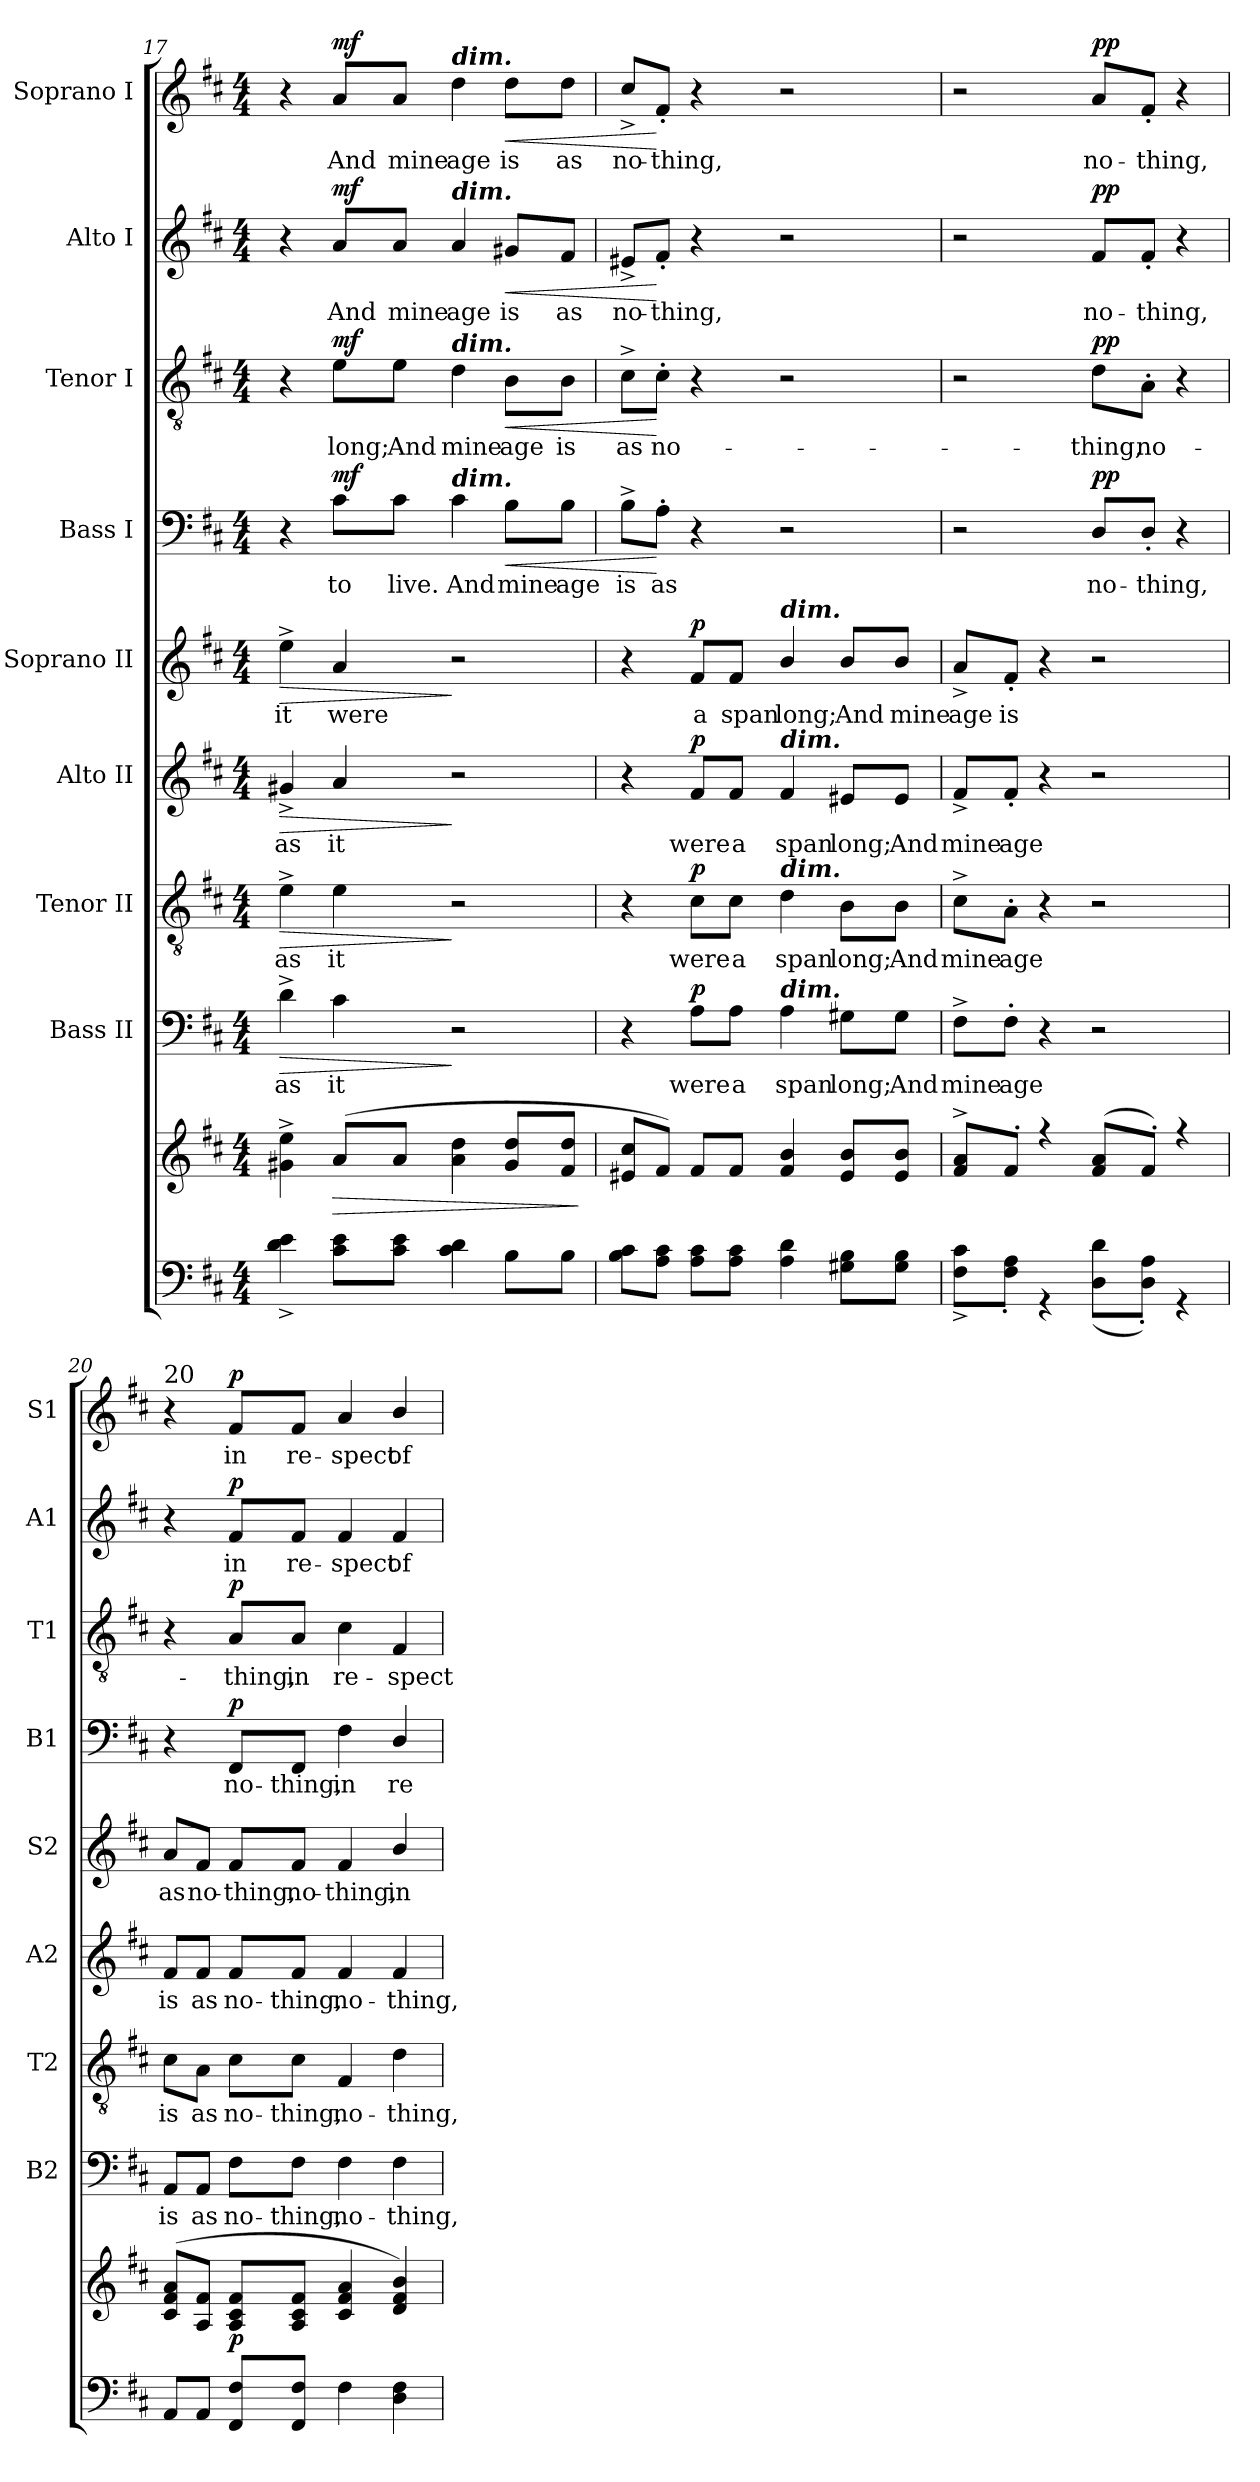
**kern	**dynam	**kern	**dynam	**kern	**text	**dynam	**kern	**text	**dynam	**kern	**text	**dynam	**kern	**text	**dynam	**kern	**text	**dynam	**kern	**text	**dynam	**kern	**text	**dynam	**kern	**text	**dynam
*part10	*part10	*part9	*part9	*part8	*part8	*part8	*part7	*part7	*part7	*part6	*part6	*part6	*part5	*part5	*part5	*part4	*part4	*part4	*part3	*part3	*part3	*part2	*part2	*part2	*part1	*part1	*part1
*staff10	*staff10	*staff9	*staff9	*staff8	*staff8	*staff8	*staff7	*staff7	*staff7	*staff6	*staff6	*staff6	*staff5	*staff5	*staff5	*staff4	*staff4	*staff4	*staff3	*staff3	*staff3	*staff2	*staff2	*staff2	*staff1	*staff1	*staff1
*	*	*	*	*I"Bass II	*	*	*I"Tenor II	*	*	*I"Alto II	*	*	*I"Soprano II	*	*	*I"Bass I	*	*	*I"Tenor I	*	*	*I"Alto I	*	*	*I"Soprano I	*	*
*	*	*	*	*I'B2	*	*	*I'T2	*	*	*I'A2	*	*	*I'S2	*	*	*I'B1	*	*	*I'T1	*	*	*I'A1	*	*	*I'S1	*	*
!!LO:LB:g=z
*clefF4	*	*clefG2	*	*clefF4	*	*	*clefGv2	*	*	*clefG2	*	*	*clefG2	*	*	*clefF4	*	*	*clefGv2	*	*	*clefG2	*	*	*clefG2	*	*
*k[f#c#]	*	*k[f#c#]	*	*k[f#c#]	*	*	*k[f#c#]	*	*	*k[f#c#]	*	*	*k[f#c#]	*	*	*k[f#c#]	*	*	*k[f#c#]	*	*	*k[f#c#]	*	*	*k[f#c#]	*	*
*D:	*	*D:	*	*D:	*	*	*D:	*	*	*D:	*	*	*D:	*	*	*D:	*	*	*D:	*	*	*D:	*	*	*D:	*	*
*M4/4	*	*M4/4	*	*M4/4	*	*	*M4/4	*	*	*M4/4	*	*	*M4/4	*	*	*M4/4	*	*	*M4/4	*	*	*M4/4	*	*	*M4/4	*	*
=17	=17	=17	=17	=17	=17	=17	=17	=17	=17	=17	=17	=17	=17	=17	=17	=17	=17	=17	=17	=17	=17	=17	=17	=17	=17	=17	=17
*^	*	*^	*	*	*	*	*	*	*	*	*	*	*	*	*	*	*	*	*	*	*	*	*	*	*	*	*
!	!	!	!	!	!	!	!LO:LY:b	!LO:HP:b	!	!LO:LY:b	!LO:HP:b	!	!LO:LY:b	!LO:HP:b	!	!LO:LY:b	!LO:HP:b	!	!	!	!	!	!	!	!	!	!	!	!
1ryy	4d\^> 4e\^>	.	4g#\^> 4ee\^>	1ryy	.	4d^>\	as	>	4e^>\	as	>	4g#X^</	as	>	4ee^>\	it	>	4r	.	.	4r	.	.	4r	.	.	4r	.	.
!	!	!	!	!	!LO:HP:b	!	!LO:LY:b	!	!	!LO:LY:b	!	!	!LO:LY:b	!	!	!LO:LY:b	!	!	!LO:LY:b	!LO:DY:b	!	!LO:LY:b	!LO:DY:b	!	!LO:LY:b	!LO:DY:b	!	!LO:LY:b	!LO:DY:b
.	8c#\ 8e\L	.	(>8a/L	.	>	4c#\	it	.	4e\	it	.	4a/	it	.	4a/	were	.	8c#\L	to	mf	8e\L	long;	mf	8a/L	And	mf	8a/L	And	mf
!	!	!	!	!	!	!	!	!	!	!	!	!	!	!	!	!	!	!	!LO:LY:b	!	!	!LO:LY:b	!	!	!LO:LY:b	!	!	!LO:LY:b	!
.	8c#\ 8e\J	.	8a/J	.	.	.	.	.	.	.	.	.	.	.	.	.	.	8c#\J	live.	.	8e\J	And	.	8a/J	mine	.	8a/J	mine	.
!	!	!	!	!	!	!	!	!	!	!	!	!	!	!	!	!	!	!	!	!	!	!	!	!	!	!	!LO:TX:a:Bi:t=dim.	!	!
!	!	!	!	!	!	!	!	!	!	!	!	!	!	!	!	!	!	!	!	!	!	!	!	!LO:TX:a:Bi:t=dim.	!	!	!	!	!
!	!	!	!	!	!	!	!	!	!	!	!	!	!	!	!	!	!	!	!	!	!LO:TX:a:Bi:t=dim.	!	!	!	!	!	!	!	!
!	!	!	!	!	!	!	!	!	!	!	!	!	!	!	!	!	!	!LO:TX:a:Bi:t=dim.	!	!	!	!	!	!	!	!	!	!	!
!	!	!	!	!	!	!	!	!	!	!	!	!	!	!	!	!	!	!	!LO:LY:b	!	!	!LO:LY:b	!	!	!LO:LY:b	!	!	!LO:LY:b	!
.	4c#\ 4d\	.	4a\ 4dd\	.	.	2r	.	]	2r	.	]	2r	.	]	2r	.	]	4c#\	And	.	4d\	mine	.	4a/	age	.	4dd\	age	.
!	!	!	!	!	!	!	!	!	!	!	!	!	!	!	!	!	!	!	!LO:LY:b	!LO:HP:b	!	!LO:LY:b	!LO:HP:b	!	!LO:LY:b	!LO:HP:b	!	!LO:LY:b	!LO:HP:b
.	8B\L	.	8g#/ 8dd/L	.	.	.	.	.	.	.	.	.	.	.	.	.	.	8B\L	mine	<	8B\L	age	<	8g#X/L	is	<	8dd\L	is	<
!	!	!	!	!	!	!	!	!	!	!	!	!	!	!	!	!	!	!	!LO:LY:b	!	!	!LO:LY:b	!	!	!LO:LY:b	!	!	!LO:LY:b	!
.	8B\J	.	8f#/ 8dd/J	.	.	.	.	.	.	.	.	.	.	.	.	.	.	8B\J	age	.	8B\J	is	.	8f#/J	as	.	8dd\J	as	.
*v	*v	*	*	*	*	*	*	*	*	*	*	*	*	*	*	*	*	*	*	*	*	*	*	*	*	*	*	*	*
*	*	*v	*v	*	*	*	*	*	*	*	*	*	*	*	*	*	*	*	*	*	*	*	*	*	*	*	*	*
.	.	.	]	.	.	.	.	.	.	.	.	.	.	.	.	.	.	.	.	.	.	.	.	.	.	.	.
=18	=18	=18	=18	=18	=18	=18	=18	=18	=18	=18	=18	=18	=18	=18	=18	=18	=18	=18	=18	=18	=18	=18	=18	=18	=18	=18	=18
*^	*	*^	*	*	*	*	*	*	*	*	*	*	*	*	*	*	*	*	*	*	*	*	*	*	*	*	*
!	!	!	!	!	!	!	!	!	!	!	!	!	!	!	!	!	!	!	!LO:LY:b	!	!	!LO:LY:b	!	!	!LO:LY:b	!	!	!LO:LY:b	!
1ryy	8B\ 8c#\L	.	8e#X/ 8cc#/L	1ryy	.	4r	.	.	4r	.	.	4r	.	.	4r	.	.	8B^>\L	is	.	8c#^>\L	as	.	8e#X^</L	no-	.	8cc#^>/L	no-	.
!	!	!	!	!	!	!	!	!	!	!	!	!	!	!	!	!	!	!	!LO:LY:b	!	!	!LO:LY:b	!	!	!LO:LY:b	!	!	!LO:LY:b	!
.	8A\ 8c#\J	.	8f#/J)	.	.	.	.	.	.	.	.	.	.	.	.	.	.	8A'>\J	as	[	8c#'>\J	no-	[	8f#'</J	-thing,	[	8f#'</J	-thing,	[
!	!	!	!	!	!	!	!LO:LY:b	!LO:DY:b	!	!LO:LY:b	!LO:DY:b	!	!LO:LY:b	!LO:DY:b	!	!LO:LY:b	!LO:DY:b	!	!	!	!	!	!	!	!	!	!	!	!
.	8A\ 8c#\L	.	8f#/L	.	.	8A\L	were	p	8c#\L	were	p	8f#/L	were	p	8f#/L	a	p	4r	.	.	4r	.	.	4r	.	.	4r	.	.
!	!	!	!	!	!	!	!LO:LY:b	!	!	!LO:LY:b	!	!	!LO:LY:b	!	!	!LO:LY:b	!	!	!	!	!	!	!	!	!	!	!	!	!
.	8A\ 8c#\J	.	8f#/J	.	.	8A\J	a	.	8c#\J	a	.	8f#/J	a	.	8f#/J	span	.	.	.	.	.	.	.	.	.	.	.	.	.
!	!	!	!	!	!	!	!	!	!	!	!	!	!	!	!LO:TX:a:Bi:t=dim.	!	!	!	!	!	!	!	!	!	!	!	!	!	!
!	!	!	!	!	!	!	!	!	!	!	!	!LO:TX:a:Bi:t=dim.	!	!	!	!	!	!	!	!	!	!	!	!	!	!	!	!	!
!	!	!	!	!	!	!	!	!	!LO:TX:a:Bi:t=dim.	!	!	!	!	!	!	!	!	!	!	!	!	!	!	!	!	!	!	!	!
!	!	!	!	!	!	!LO:TX:a:Bi:t=dim.	!	!	!	!	!	!	!	!	!	!	!	!	!	!	!	!	!	!	!	!	!	!	!
!	!	!	!	!	!	!	!LO:LY:b	!	!	!LO:LY:b	!	!	!LO:LY:b	!	!	!LO:LY:b	!	!	!	!	!	!	!	!	!	!	!	!	!
.	4A\ 4d\	.	4f#/ 4b/	.	.	4A\	span	.	4d\	span	.	4f#/	span	.	4b/	long;	.	2r	.	.	2r	.	.	2r	.	.	2r	.	.
!	!	!	!	!	!	!	!LO:LY:b	!	!	!LO:LY:b	!	!	!LO:LY:b	!	!	!LO:LY:b	!	!	!	!	!	!	!	!	!	!	!	!	!
.	8G#X\ 8B\L	.	8e#/ 8b/L	.	.	8G#X\L	long;	.	8B\L	long;	.	8e#X/L	long;	.	8b/L	And	.	.	.	.	.	.	.	.	.	.	.	.	.
!	!	!	!	!	!	!	!LO:LY:b	!	!	!LO:LY:b	!	!	!LO:LY:b	!	!	!LO:LY:b	!	!	!	!	!	!	!	!	!	!	!	!	!
.	8G#\ 8B\J	.	8e#/ 8b/J	.	.	8G#\J	And	.	8B\J	And	.	8e#/J	And	.	8b/J	mine	.	.	.	.	.	.	.	.	.	.	.	.	.
=19	=19	=19	=19	=19	=19	=19	=19	=19	=19	=19	=19	=19	=19	=19	=19	=19	=19	=19	=19	=19	=19	=19	=19	=19	=19	=19	=19	=19	=19
!	!	!	!	!	!	!	!LO:LY:b	!	!	!LO:LY:b	!	!	!LO:LY:b	!	!	!LO:LY:b	!	!	!	!	!	!	!	!	!	!	!	!	!
1ryy	8F#\^> 8c#\^>L	.	8f#/^< 8a/^<L	1ryy	.	8F#^>\L	mine	.	8c#^>\L	mine	.	8f#^</L	mine	.	8a^</L	age	.	2r	.	.	2r	.	.	2r	.	.	2r	.	.
!	!	!	!	!	!	!	!LO:LY:b	!	!	!LO:LY:b	!	!	!LO:LY:b	!	!	!LO:LY:b	!	!	!	!	!	!	!	!	!	!	!	!	!
.	8F#\'> 8A\'>J	.	8f#'</J	.	.	8F#'>\J	age	.	8A'<\J	age	.	8f#'</J	age	.	8f#'</J	is	.	.	.	.	.	.	.	.	.	.	.	.	.
.	4r	.	4r	.	.	4r	.	.	4r	.	.	4r	.	.	4r	.	.	.	.	.	.	.	.	.	.	.	.	.	.
!	!	!	!	!	!	!	!	!	!	!	!	!	!	!	!	!	!	!	!LO:LY:b	!LO:DY:b	!	!LO:LY:b	!LO:DY:b	!	!LO:LY:b	!LO:DY:b	!	!LO:LY:b	!LO:DY:b
.	(<8D\ 8d\L	.	(>8f#/ 8a/L	.	.	2r	.	.	2r	.	.	2r	.	.	2r	.	.	8D/L	no-	pp	8d\L	-thing,	pp	8f#/L	no-	pp	8a/L	no-	pp
!	!	!	!	!	!	!	!	!	!	!	!	!	!	!	!	!	!	!	!LO:LY:b	!	!	!LO:LY:b	!	!	!LO:LY:b	!	!	!LO:LY:b	!
.	8D\'> 8A\'>J)	.	8f#'</J)	.	.	.	.	.	.	.	.	.	.	.	.	.	.	8D'>/J	-thing,	.	8A'<\J	no-	.	8f#'</J	-thing,	.	8f#'</J	-thing,	.
.	4r	.	4r	.	.	.	.	.	.	.	.	.	.	.	.	.	.	4r	.	.	4r	.	.	4r	.	.	4r	.	.
=20	=20	=20	=20	=20	=20	=20	=20	=20	=20	=20	=20	=20	=20	=20	=20	=20	=20	=20	=20	=20	=20	=20	=20	=20	=20	=20	=20	=20	=20
!	!	!	!	!	!	!	!	!	!	!	!	!	!	!	!	!	!	!	!	!	!	!	!	!	!	!	!LO:TX:a:t=20	!	!
!	!	!	!	!	!	!	!LO:LY:b	!	!	!LO:LY:b	!	!	!LO:LY:b	!	!	!LO:LY:b	!	!	!	!	!	!	!	!	!	!	!	!	!
1ryy	8AA/L	.	(>8c#/ 8f#/ 8a/L	1ryy	.	8AA/L	is	.	8c#\L	is	.	8f#/L	is	.	8a/L	as	.	4r	.	.	4r	.	.	4r	.	.	4r	.	.
!	!	!	!	!	!	!	!LO:LY:b	!	!	!LO:LY:b	!	!	!LO:LY:b	!	!	!LO:LY:b	!	!	!	!	!	!	!	!	!	!	!	!	!
.	8AA/J	.	8A/ 8f#/J	.	.	8AA/J	as	.	8A\J	as	.	8f#/J	as	.	8f#/J	no-	.	.	.	.	.	.	.	.	.	.	.	.	.
!	!	!LO:DY:a	!	!	!	!	!LO:LY:b	!	!	!LO:LY:b	!	!	!LO:LY:b	!	!	!LO:LY:b	!	!	!LO:LY:b	!LO:DY:b	!	!LO:LY:b	!LO:DY:b	!	!LO:LY:b	!LO:DY:b	!	!LO:LY:b	!LO:DY:b
.	8FF#/ 8F#/L	p	8A/ 8c#/ 8f#/L	.	.	8F#\L	no-	.	8c#\L	no-	.	8f#/L	no-	.	8f#/L	-thing,	.	8FF#/L	no-	p	8A/L	-thing,	p	8f#/L	in	p	8f#/L	in	p
!	!	!	!	!	!	!	!LO:LY:b	!	!	!LO:LY:b	!	!	!LO:LY:b	!	!	!LO:LY:b	!	!	!LO:LY:b	!	!	!LO:LY:b	!	!	!LO:LY:b	!	!	!LO:LY:b	!
.	8FF#/ 8F#/J	.	8A/ 8c#/ 8f#/J	.	.	8F#\J	-thing,	.	8c#\J	-thing,	.	8f#/J	-thing,	.	8f#/J	no-	.	8FF#/J	-thing,	.	8A/J	in	.	8f#/J	re-	.	8f#/J	re-	.
!	!	!	!	!	!	!	!LO:LY:b	!	!	!LO:LY:b	!	!	!LO:LY:b	!	!	!LO:LY:b	!	!	!LO:LY:b	!	!	!LO:LY:b	!	!	!LO:LY:b	!	!	!LO:LY:b	!
.	4F#\	.	4c#/ 4f#/ 4a/	.	.	4F#\	no-	.	4F#/	no-	.	4f#/	no-	.	4f#/	-thing,	.	4F#\	in	.	4c#\	re-	.	4f#/	-spect	.	4a/	-spect	.
!	!	!	!	!	!	!	!LO:LY:b	!	!	!LO:LY:b	!	!	!LO:LY:b	!	!	!LO:LY:b	!	!	!LO:LY:b	!	!	!LO:LY:b	!	!	!LO:LY:b	!	!	!LO:LY:b	!
.	4D\ 4F#\	.	4d/ 4f#/ 4b/)	.	.	4F#\	-thing,	.	4d\	-thing,	.	4f#/	-thing,	.	4b/	in	.	4D/	re-	.	4F#/	-spect	.	4f#/	of	.	4b/	of	.
*v	*v	*	*	*	*	*	*	*	*	*	*	*	*	*	*	*	*	*	*	*	*	*	*	*	*	*	*	*	*
*	*	*v	*v	*	*	*	*	*	*	*	*	*	*	*	*	*	*	*	*	*	*	*	*	*	*	*	*	*
=	=	=	=	=	=	=	=	=	=	=	=	=	=	=	=	=	=	=	=	=	=	=	=	=	=	=	=
*-	*-	*-	*-	*-	*-	*-	*-	*-	*-	*-	*-	*-	*-	*-	*-	*-	*-	*-	*-	*-	*-	*-	*-	*-	*-	*-	*-
